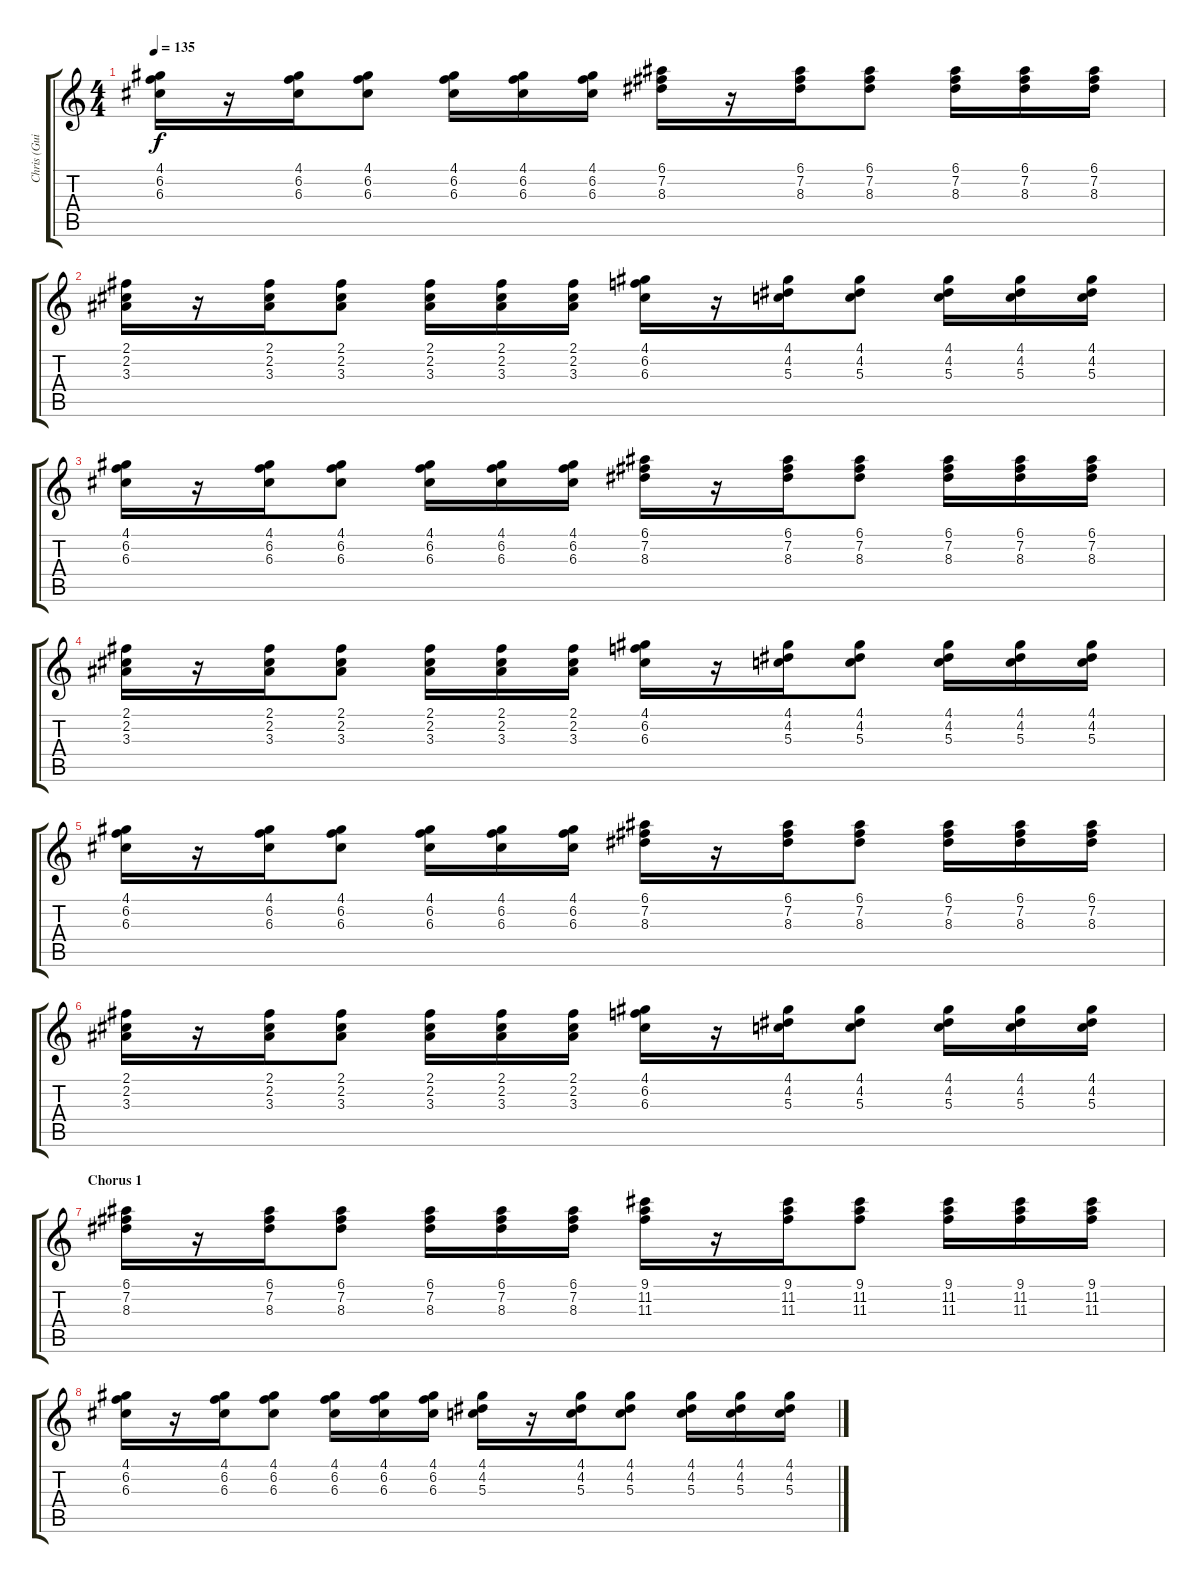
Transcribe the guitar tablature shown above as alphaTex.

\track ("Chris (Guitar)" "Chris (Gui") {instrument electricguitarclean}
\staff {score tabs}
\tuning (E4 B3 G3 D3 A2 E2) {hide}
\ts (4 4)
\tempo 135
\clef g2
\ks c
(4.1 6.2 6.3).16{dy f} r.16 (4.1 6.2 6.3).16 (4.1 6.2 6.3).8 (4.1 6.2 6.3).16 (4.1 6.2 6.3).16 (4.1 6.2 6.3).16 (6.1 7.2 8.3).16 r.16 (6.1 7.2 8.3).16 (6.1 7.2 8.3).8 (6.1 7.2 8.3).16 (6.1 7.2 8.3).16 (6.1 7.2 8.3).16 |
(2.1 2.2 3.3).16 r.16 (2.1 2.2 3.3).16 (2.1 2.2 3.3).8 (2.1 2.2 3.3).16 (2.1 2.2 3.3).16 (2.1 2.2 3.3).16 (4.1 6.2 6.3).16 r.16 (4.1 4.2 5.3).16 (4.1 4.2 5.3).8 (4.1 4.2 5.3).16 (4.1 4.2 5.3).16 (4.1 4.2 5.3).16 |
(4.1 6.2 6.3).16 r.16 (4.1 6.2 6.3).16 (4.1 6.2 6.3).8 (4.1 6.2 6.3).16 (4.1 6.2 6.3).16 (4.1 6.2 6.3).16 (6.1 7.2 8.3).16 r.16 (6.1 7.2 8.3).16 (6.1 7.2 8.3).8 (6.1 7.2 8.3).16 (6.1 7.2 8.3).16 (6.1 7.2 8.3).16 |
(2.1 2.2 3.3).16 r.16 (2.1 2.2 3.3).16 (2.1 2.2 3.3).8 (2.1 2.2 3.3).16 (2.1 2.2 3.3).16 (2.1 2.2 3.3).16 (4.1 6.2 6.3).16 r.16 (4.1 4.2 5.3).16 (4.1 4.2 5.3).8 (4.1 4.2 5.3).16 (4.1 4.2 5.3).16 (4.1 4.2 5.3).16 |
(4.1 6.2 6.3).16 r.16 (4.1 6.2 6.3).16 (4.1 6.2 6.3).8 (4.1 6.2 6.3).16 (4.1 6.2 6.3).16 (4.1 6.2 6.3).16 (6.1 7.2 8.3).16 r.16 (6.1 7.2 8.3).16 (6.1 7.2 8.3).8 (6.1 7.2 8.3).16 (6.1 7.2 8.3).16 (6.1 7.2 8.3).16 |
(2.1 2.2 3.3).16 r.16 (2.1 2.2 3.3).16 (2.1 2.2 3.3).8 (2.1 2.2 3.3).16 (2.1 2.2 3.3).16 (2.1 2.2 3.3).16 (4.1 6.2 6.3).16 r.16 (4.1 4.2 5.3).16 (4.1 4.2 5.3).8 (4.1 4.2 5.3).16 (4.1 4.2 5.3).16 (4.1 4.2 5.3).16 |
\section ("" "Chorus 1")
(6.1 7.2 8.3).16 r.16 (6.1 7.2 8.3).16 (6.1 7.2 8.3).8 (6.1 7.2 8.3).16 (6.1 7.2 8.3).16 (6.1 7.2 8.3).16 (9.1 11.2 11.3).16 r.16 (9.1 11.2 11.3).16 (9.1 11.2 11.3).8 (9.1 11.2 11.3).16 (9.1 11.2 11.3).16 (9.1 11.2 11.3).16 |
(4.1 6.2 6.3).16 r.16 (4.1 6.2 6.3).16 (4.1 6.2 6.3).8 (4.1 6.2 6.3).16 (4.1 6.2 6.3).16 (4.1 6.2 6.3).16 (4.1 4.2 5.3).16 r.16 (4.1 4.2 5.3).16 (4.1 4.2 5.3).8 (4.1 4.2 5.3).16 (4.1 4.2 5.3).16 (4.1 4.2 5.3).16
